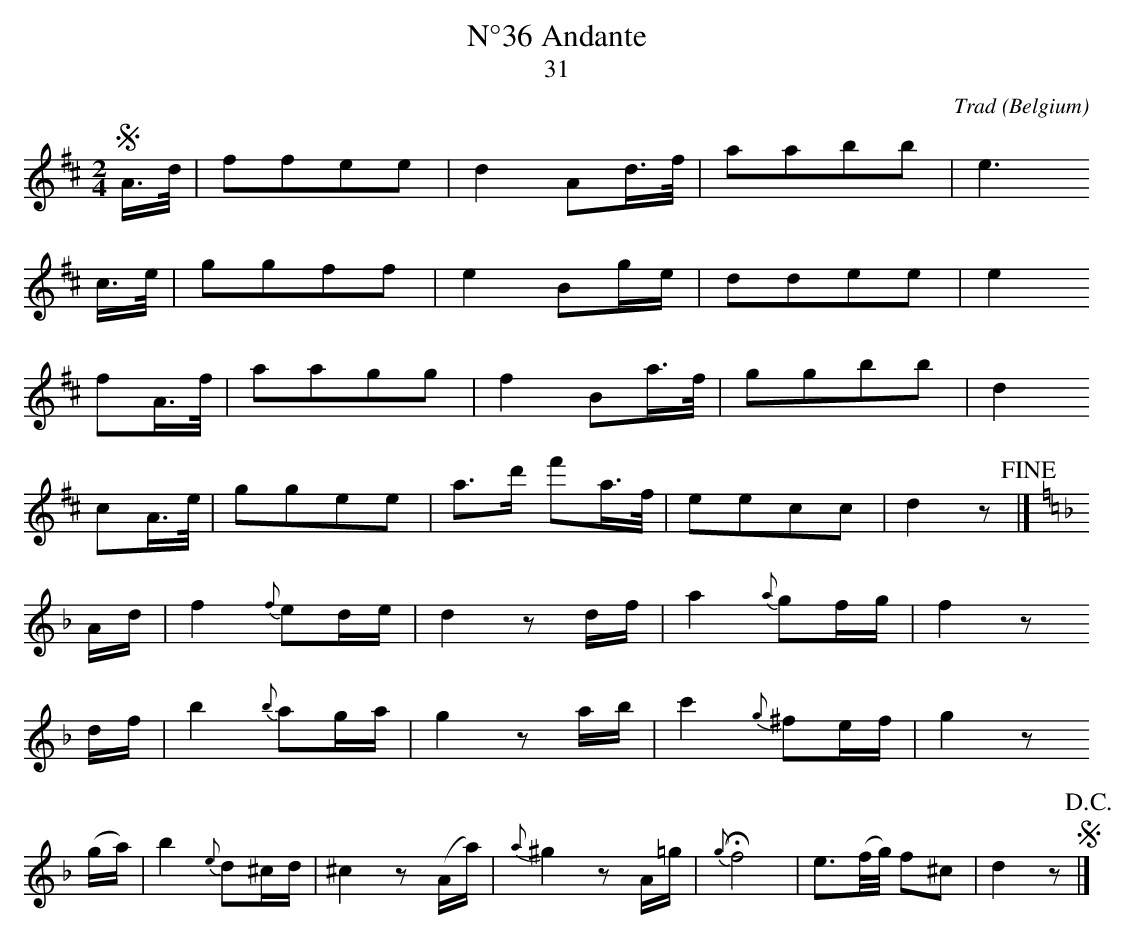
X:1
T:N°36 Andante
T:31
C:Trad
O:Belgium
M:2/4
L:1/16
K:Dmaj
!segno!A>d|f2f2e2e2|d4 A2d>f|a2a2b2b2|e6
c>e|g2g2f2f2|e4 B2ge|d2d2e2e2|e4
f2A>f|a2a2g2g2|f4B2a>f|g2g2b2b2|d4
c2A>e|g2g2e2e2|a2>d'2 f'2a>f|e2e2c2c2|d4 z2!fine!|]
K:Dmin
Ad|f4 {f}e2de|d4 z2df|a4 {a}g2fg|f4 z2
df|b4 {b}a2ga|g4 z2ab|c'4 {g}^f2ef|g4 z2
(ga)|b4 {e}d2^cd|^c4 z2(Aa)|{a}^g4 z2A=g|{g}!fermata!f8|e2>(fg/) f2^c2|d4 z2!segno!!D.C.!|]
